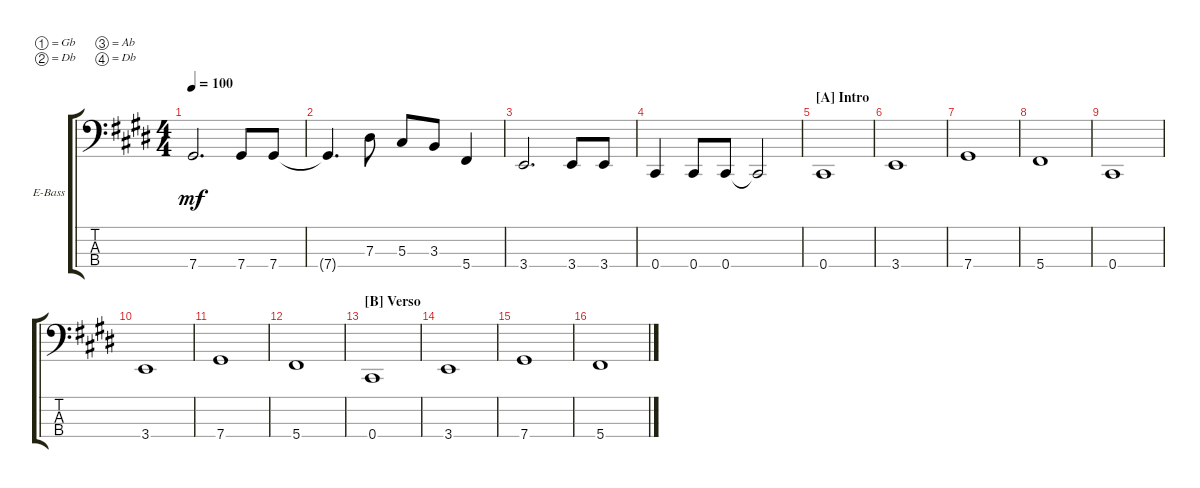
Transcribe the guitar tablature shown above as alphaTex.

\defaultSystemsLayout 4
\bracketExtendMode groupsimilarinstruments
\firstSystemTrackNameOrientation horizontal
\otherSystemsTrackNameOrientation horizontal
\track ("Electric Bass" "E-Bass") {multiBarRest instrument electricbassfinger}
\staff {score tabs}
\tuning (Gb2 Db2 Ab1 Db1)
\ts (4 4)
\tempo 100
\clef f4
\ks e
7.4.2{d dy mf} 7.4.8 7.4.8 |
7.4{t}.4{d} 7.3.8 5.3.8 3.3.8 5.4.4 |
3.4.2{d} 3.4.8 3.4.8 |
0.4.4 0.4.8 0.4.8 0.4{t}.2 |
\section ("A" "Intro")
0.4.1 |
3.4.1 |
7.4.1 |
5.4.1 |
0.4.1 |
3.4.1 |
7.4.1 |
5.4.1 |
\section ("B" "Verso")
0.4.1 |
3.4.1 |
7.4.1 |
5.4.1
